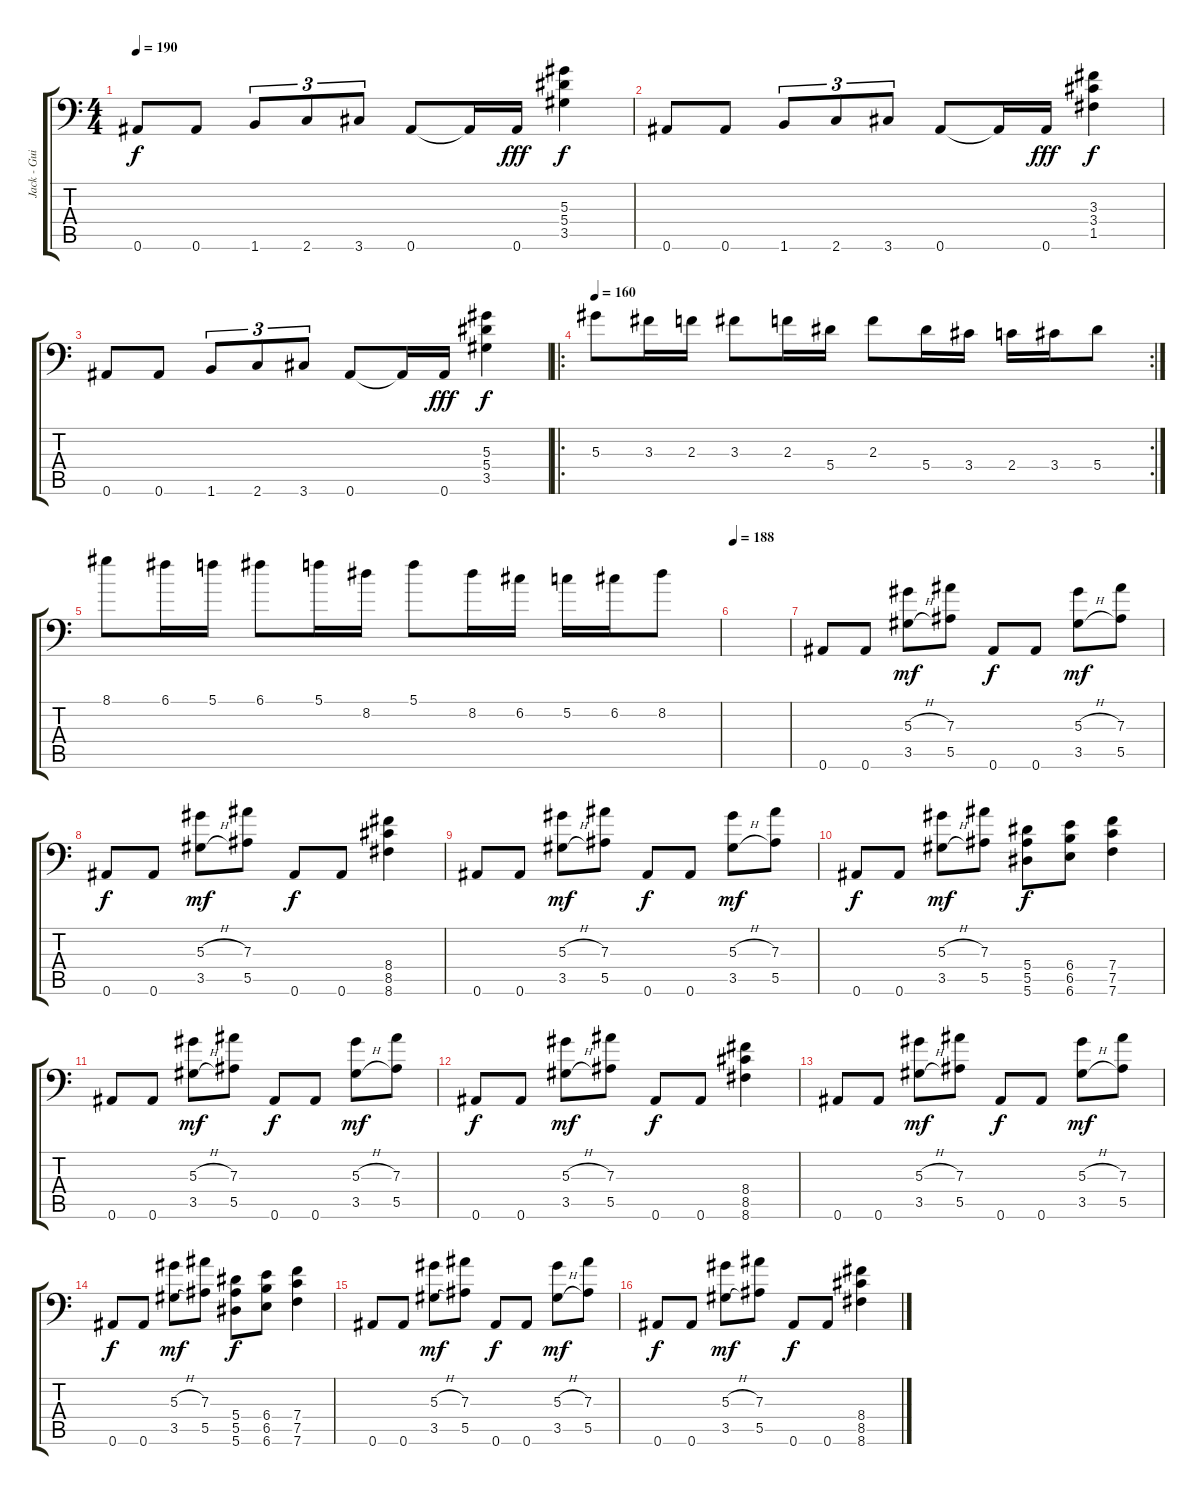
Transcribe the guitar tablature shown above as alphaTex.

\track ("Jack - Guitar" "Jack - Gui") {instrument distortionguitar}
\staff {score tabs}
\tuning (C4 G3 Eb3 Bb2 F2 Bb1) {hide}
\ts (4 4)
\tempo 190
\clef f4
\ks c
0.6.8{dy f} 0.6.8 1.6.8{tu (3 2)} 2.6.8{tu (3 2)} 3.6.8{tu (3 2)} 0.6.8 0.6{t}.16 0.6.16{dy fff} (5.3 5.4 3.5).4{dy f} |
0.6.8 0.6.8 1.6.8{tu (3 2)} 2.6.8{tu (3 2)} 3.6.8{tu (3 2)} 0.6.8 0.6{t}.16 0.6.16{dy fff} (3.3 3.4 1.5).4{dy f} |
0.6.8 0.6.8 1.6.8{tu (3 2)} 2.6.8{tu (3 2)} 3.6.8{tu (3 2)} 0.6.8 0.6{t}.16 0.6.16{dy fff} (5.3 5.4 3.5).4{dy f} |
\ro
\rc 2
\tempo 160
5.3.8 3.3.16 2.3.16 3.3.8 2.3.16 5.4.16 2.3.8 5.4.16 3.4.16 2.4.16 3.4.16 5.4.8 |
8.1.8 6.1.16 5.1.16 6.1.8 5.1.16 8.2.16 5.1.8 8.2.16 6.2.16 5.2.16 6.2.16 8.2.8 |
\tempo 188
|
0.6.8 0.6.8 (5.3{h} 3.5{h}).8{dy mf} (7.3 5.5).8 0.6.8{dy f} 0.6.8 (5.3{h} 3.5{h}).8{dy mf} (7.3 5.5).8 |
0.6.8{dy f} 0.6.8 (5.3{h} 3.5{h}).8{dy mf} (7.3 5.5).8 0.6.8{dy f} 0.6.8 (8.4 8.5 8.6).4 |
0.6.8 0.6.8 (5.3{h} 3.5{h}).8{dy mf} (7.3 5.5).8 0.6.8{dy f} 0.6.8 (5.3{h} 3.5{h}).8{dy mf} (7.3 5.5).8 |
0.6.8{dy f} 0.6.8 (5.3{h} 3.5{h}).8{dy mf} (7.3 5.5).8 (5.4 5.5 5.6).8{dy f} (6.4 6.5 6.6).8 (7.4 7.5 7.6).4 |
0.6.8 0.6.8 (5.3{h} 3.5{h}).8{dy mf} (7.3 5.5).8 0.6.8{dy f} 0.6.8 (5.3{h} 3.5{h}).8{dy mf} (7.3 5.5).8 |
0.6.8{dy f} 0.6.8 (5.3{h} 3.5{h}).8{dy mf} (7.3 5.5).8 0.6.8{dy f} 0.6.8 (8.4 8.5 8.6).4 |
0.6.8 0.6.8 (5.3{h} 3.5{h}).8{dy mf} (7.3 5.5).8 0.6.8{dy f} 0.6.8 (5.3{h} 3.5{h}).8{dy mf} (7.3 5.5).8 |
0.6.8{dy f} 0.6.8 (5.3{h} 3.5{h}).8{dy mf} (7.3 5.5).8 (5.4 5.5 5.6).8{dy f} (6.4 6.5 6.6).8 (7.4 7.5 7.6).4 |
0.6.8 0.6.8 (5.3{h} 3.5{h}).8{dy mf} (7.3 5.5).8 0.6.8{dy f} 0.6.8 (5.3{h} 3.5{h}).8{dy mf} (7.3 5.5).8 |
0.6.8{dy f} 0.6.8 (5.3{h} 3.5{h}).8{dy mf} (7.3 5.5).8 0.6.8{dy f} 0.6.8 (8.4 8.5 8.6).4
